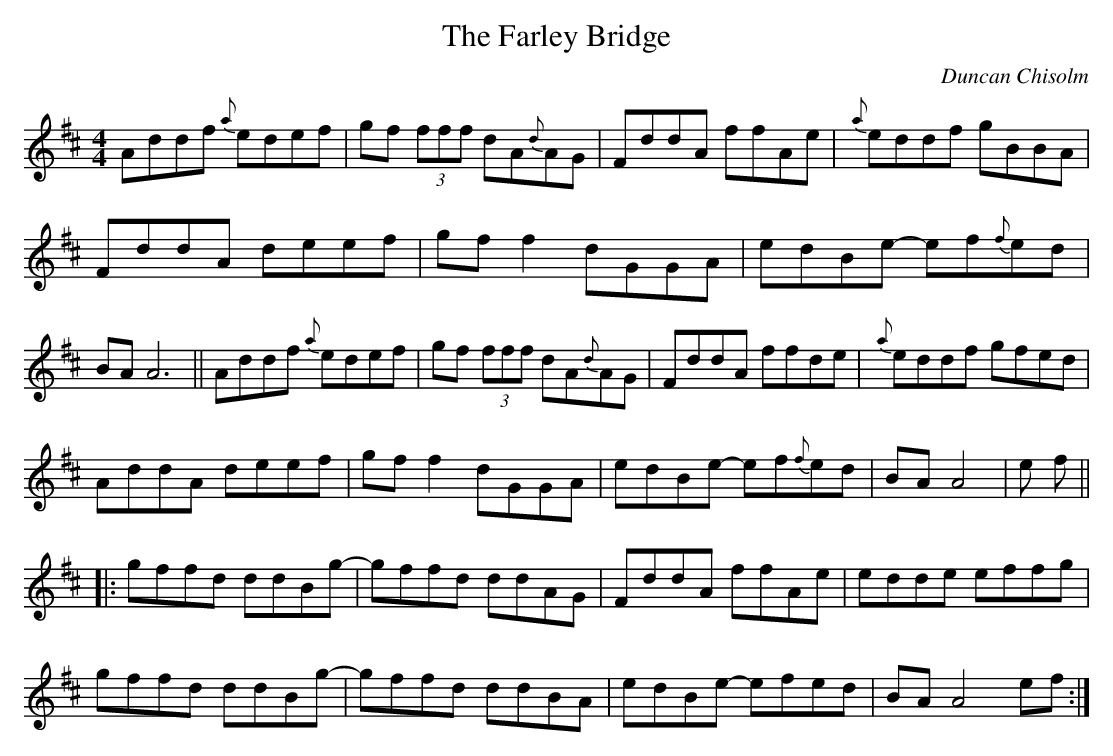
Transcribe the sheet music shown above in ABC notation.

X:1
T:The Farley Bridge
C:Duncan Chisolm
M:4/4
K: D
Addf {a}edef | gf (3fff dA{d}AG | FddA ffAe   | {a}eddf gBBA |$
 FddA deef | gf f2 dGGA |edBe- ef{f}ed | BA A6 ||
Addf {a}edef | gf (3fff dA{d}AG | FddA ffde   | {a}eddf gfed |$
AddA deef | gf f2 dGGA | edBe- ef{f}ed  | BA A4 |e f ||$
|:gffd ddBg- | gffd ddAG | FddA ffAe | edde effg |$
gffd ddBg- | gffd ddBA | edBe- efed | BA A4 ef :|]$
